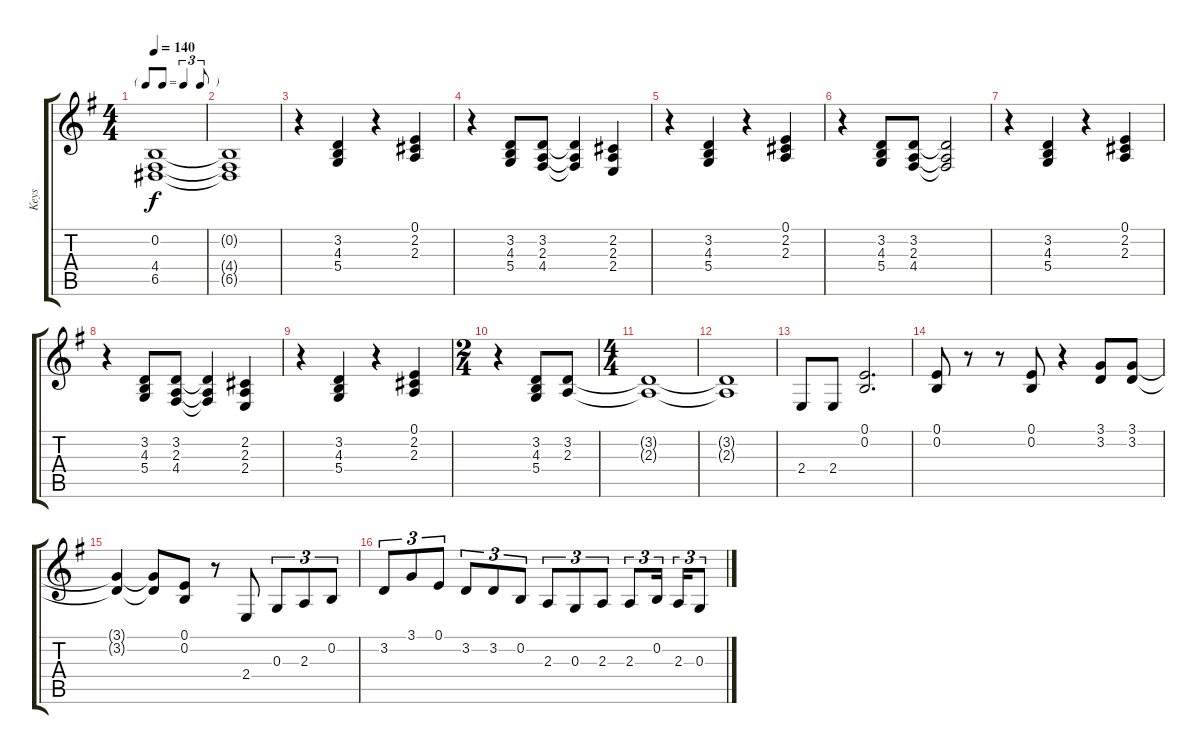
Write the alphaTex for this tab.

\track ("Keys" "Keys") {instrument churchorgan}
\staff {score tabs}
\tuning (E4 B3 G3 D3 A2 E2) {hide}
\ts (4 4)
\tf triplet8th
\tempo 140
\clef g2
\ks eminor
(0.2 4.4 6.5).1{dy f} |
(0.2{t} 4.4{t} 6.5{t}).1 |
r.4 (3.2 4.3 5.4).4 r.4 (0.1 2.2 2.3).4 |
r.4 (3.2 4.3 5.4).8 (3.2 2.3 4.4).8 (3.2{t} 2.3{t} 4.4{t}).4 (2.2 2.3 2.4).4 |
r.4 (3.2 4.3 5.4).4 r.4 (0.1 2.2 2.3).4 |
r.4 (3.2 4.3 5.4).8 (3.2 2.3 4.4).8 (3.2{t} 2.3{t} 4.4{t}).2 |
r.4 (3.2 4.3 5.4).4 r.4 (0.1 2.2 2.3).4 |
r.4 (3.2 4.3 5.4).8 (3.2 2.3 4.4).8 (3.2{t} 2.3{t} 4.4{t}).4 (2.2 2.3 2.4).4 |
r.4 (3.2 4.3 5.4).4 r.4 (0.1 2.2 2.3).4 |
\ts (2 4)
r.4 (3.2 4.3 5.4).8 (3.2 2.3).8 |
\ts (4 4)
(3.2{t} 2.3{t}).1 |
(3.2{t} 2.3{t}).1 |
2.4.8 2.4.8 (0.1 0.2).2{d} |
(0.1 0.2).8 r.8 r.8 (0.1 0.2).8 r.4 (3.1 3.2).8 (3.1 3.2).8 |
(3.1{t} 3.2{t}).4 (3.1{t} 3.2{t}).8 (0.1 0.2).8 r.8 2.4.8 0.3.8{tu (3 2)} 2.3.8{tu (3 2)} 0.2.8{tu (3 2)} |
3.2.8{tu (3 2)} 3.1.8{tu (3 2)} 0.1.8{tu (3 2)} 3.2.8{tu (3 2)} 3.2.8{tu (3 2)} 0.2.8{tu (3 2)} 2.3.8{tu (3 2)} 0.3.8{tu (3 2)} 2.3.8{tu (3 2)} 2.3.8{tu (3 2)} 0.2.16{tu (3 2)} 2.3.16{tu (3 2)} 0.3.8{tu (3 2)}
